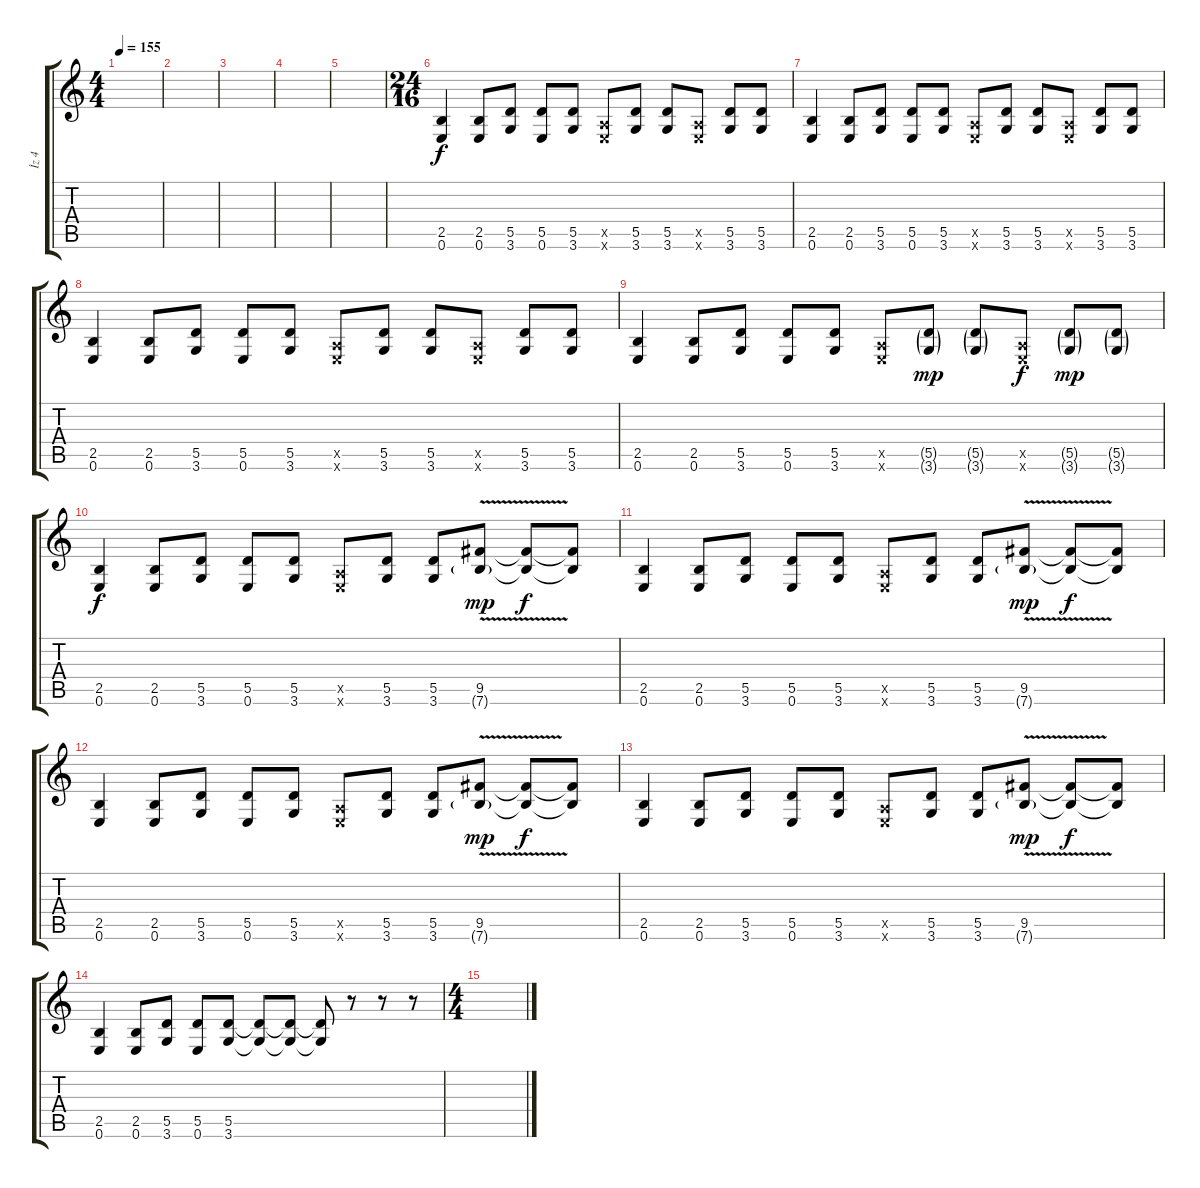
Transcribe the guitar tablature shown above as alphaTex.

\track ("İz 4" "İz 4") {instrument distortionguitar}
\staff {score tabs}
\tuning (E4 B3 G3 D3 A2 E2) {hide}
\ts (4 4)
\tempo 155
\clef g2
\ks c
|
|
|
|
|
\ts (24 16)
(2.5 0.6).4 (2.5 0.6).8 (5.5 3.6).8 (5.5 0.6).8 (5.5 3.6).8 (0.5{x} 0.6{x}).8 (5.5 3.6).8 (5.5 3.6).8 (0.5{x} 0.6{x}).8 (5.5 3.6).8 (5.5 3.6).8 |
(2.5 0.6).4 (2.5 0.6).8 (5.5 3.6).8 (5.5 0.6).8 (5.5 3.6).8 (0.5{x} 0.6{x}).8 (5.5 3.6).8 (5.5 3.6).8 (0.5{x} 0.6{x}).8 (5.5 3.6).8 (5.5 3.6).8 |
(2.5 0.6).4 (2.5 0.6).8 (5.5 3.6).8 (5.5 0.6).8 (5.5 3.6).8 (0.5{x} 0.6{x}).8 (5.5 3.6).8 (5.5 3.6).8 (0.5{x} 0.6{x}).8 (5.5 3.6).8 (5.5 3.6).8 |
(2.5 0.6).4 (2.5 0.6).8 (5.5 3.6).8 (5.5 0.6).8 (5.5 3.6).8 (0.5{x} 0.6{x}).8 (5.5{g} 3.6{g}).8{dy mp} (5.5{g} 3.6{g}).8 (0.5{x} 0.6{x}).8{dy f} (5.5{g} 3.6{g}).8{dy mp} (5.5{g} 3.6{g}).8 |
(2.5 0.6).4{dy f} (2.5 0.6).8 (5.5 3.6).8 (5.5 0.6).8 (5.5 3.6).8 (0.5{x} 0.6{x}).8 (5.5 3.6).8 (5.5 3.6).8 (9.5{v} 7.6{v g}).8{dy mp} (9.5{t} 7.6{t}).8{dy f} (9.5{t} 7.6{t}).8 |
(2.5 0.6).4 (2.5 0.6).8 (5.5 3.6).8 (5.5 0.6).8 (5.5 3.6).8 (0.5{x} 0.6{x}).8 (5.5 3.6).8 (5.5 3.6).8 (9.5{v} 7.6{v g}).8{dy mp} (9.5{t} 7.6{t}).8{dy f} (9.5{t} 7.6{t}).8 |
(2.5 0.6).4 (2.5 0.6).8 (5.5 3.6).8 (5.5 0.6).8 (5.5 3.6).8 (0.5{x} 0.6{x}).8 (5.5 3.6).8 (5.5 3.6).8 (9.5{v} 7.6{v g}).8{dy mp} (9.5{t} 7.6{t}).8{dy f} (9.5{t} 7.6{t}).8 |
(2.5 0.6).4 (2.5 0.6).8 (5.5 3.6).8 (5.5 0.6).8 (5.5 3.6).8 (0.5{x} 0.6{x}).8 (5.5 3.6).8 (5.5 3.6).8 (9.5{v} 7.6{v g}).8{dy mp} (9.5{t} 7.6{t}).8{dy f} (9.5{t} 7.6{t}).8 |
(2.5 0.6).4 (2.5 0.6).8 (5.5 3.6).8 (5.5 0.6).8 (5.5 3.6).8 (5.5{t} 3.6{t}).8 (5.5{t} 3.6{t}).8 (5.5{t} 3.6{t}).8 r.8 r.8 r.8 |
\ts (4 4)
